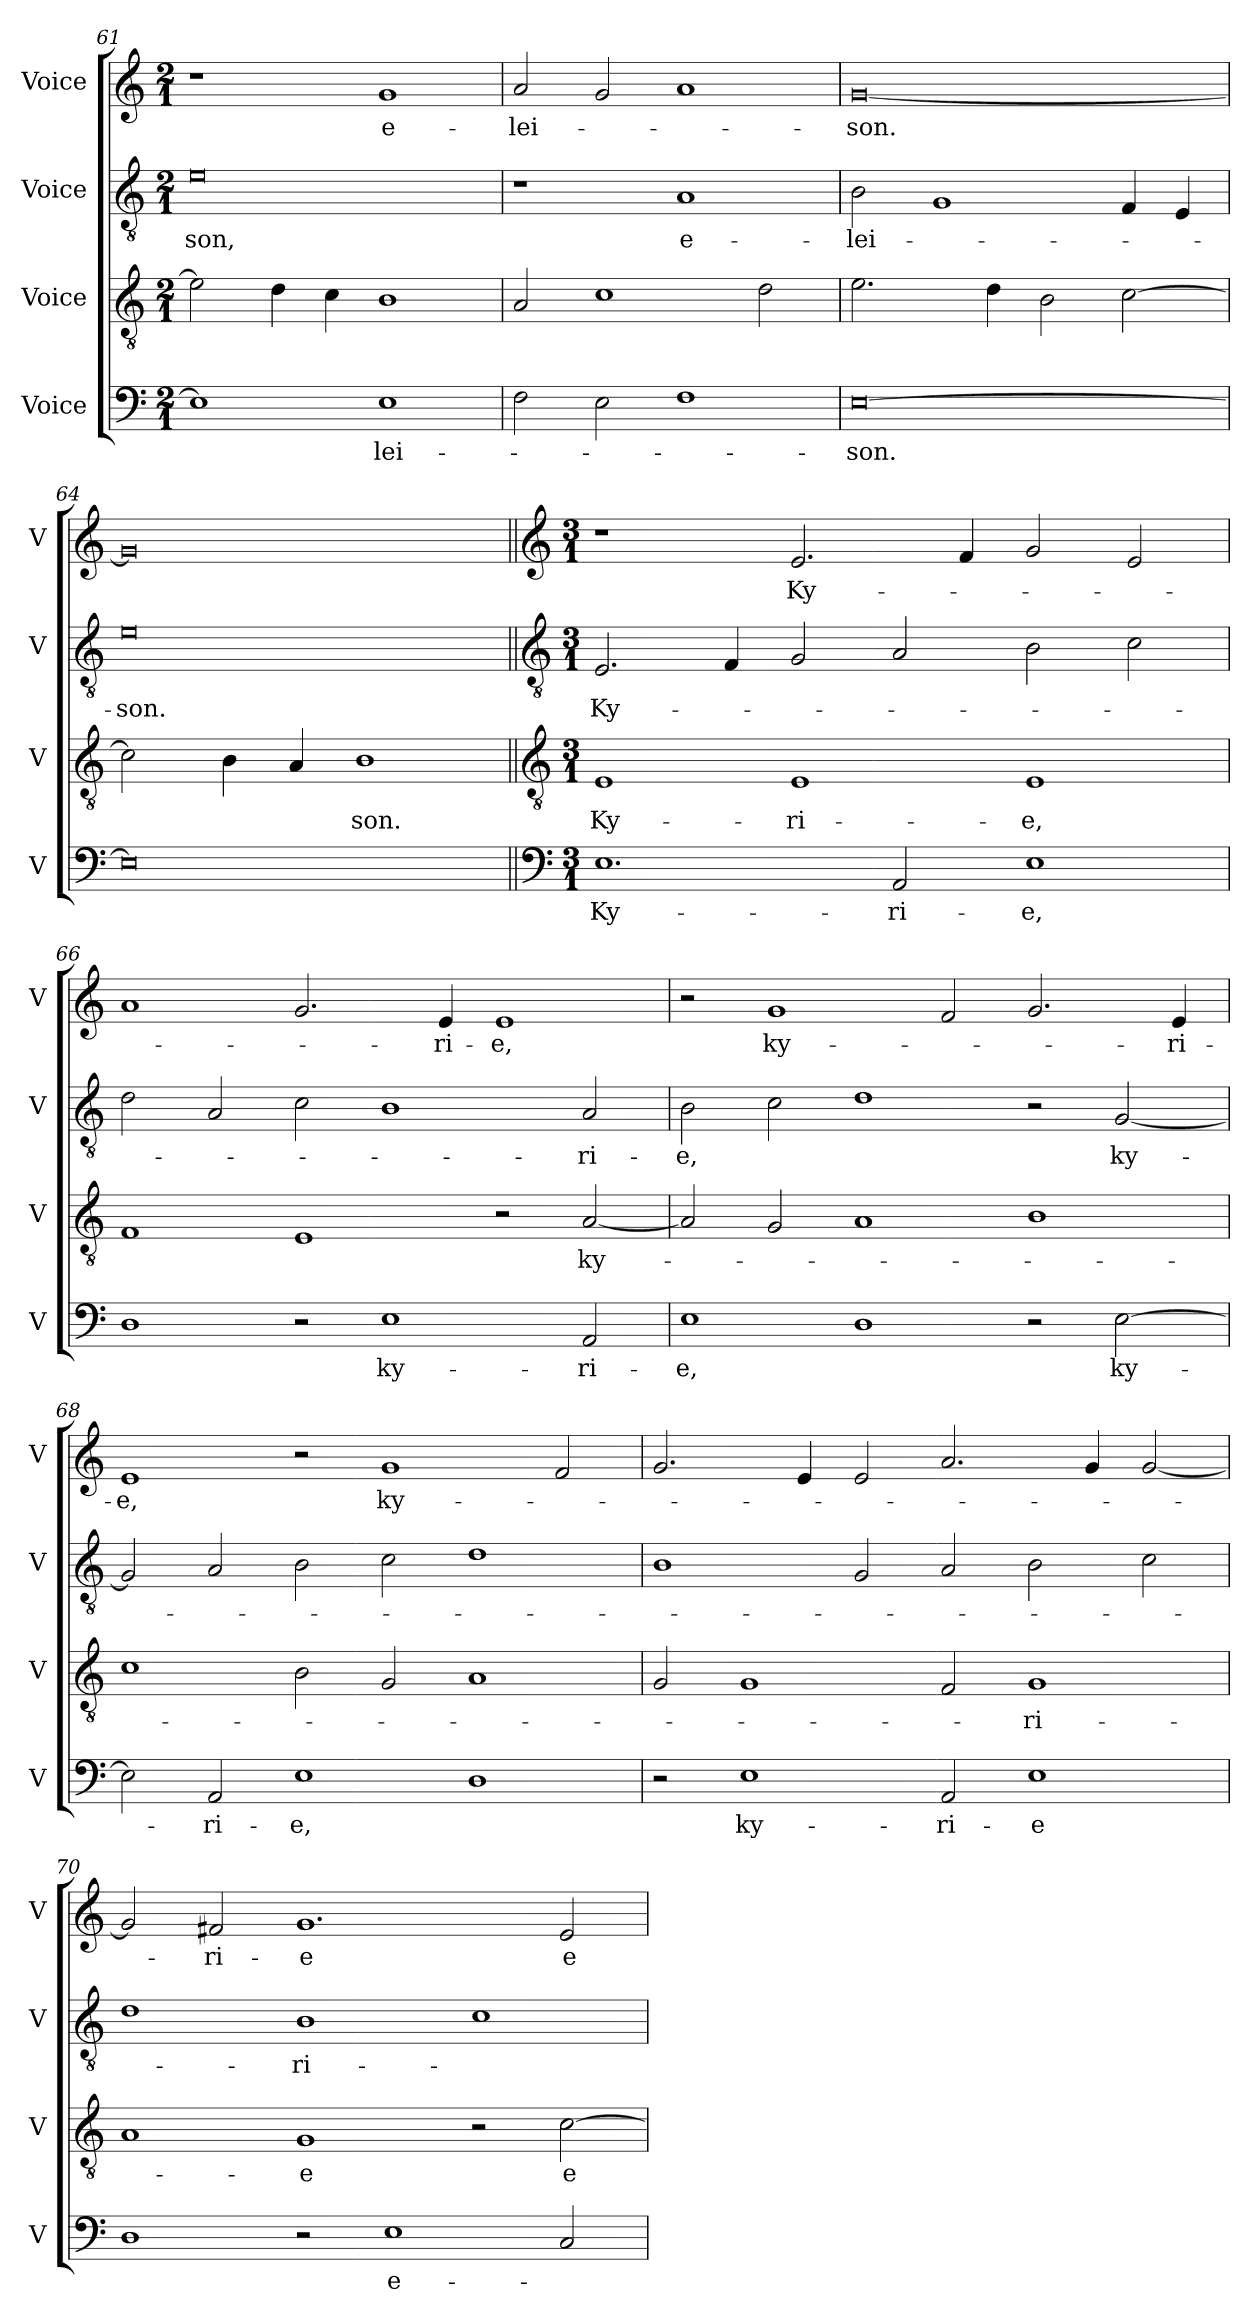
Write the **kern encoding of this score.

**kern	**text	**kern	**text	**kern	**text	**kern	**text
*part4	*part4	*part3	*part3	*part2	*part2	*part1	*part1
*staff4	*staff4	*staff3	*staff3	*staff2	*staff2	*staff1	*staff1
*I"Voice	*	*I"Voice	*	*I"Voice	*	*I"Voice	*
*I'V	*	*I'V	*	*I'V	*	*I'V	*
*clefF4	*	*clefGv2	*	*clefGv2	*	*clefG2	*
*k[]	*	*k[]	*	*k[]	*	*k[]	*
*M2/1	*	*M2/1	*	*M2/1	*	*M2/1	*
=61	=61	=61	=61	=61	=61	=61	=61
!	!	!	!	!	!LO:LY:b	!	!
1E]	.	2e\]	.	0e	-son,	1r	.
.	.	4d\	.	.	.	.	.
.	.	4c\	.	.	.	.	.
!	!LO:LY:b	!	!	!	!	!	!LO:LY:b
1E	-lei-	1B	.	.	.	1g	e-
=62	=62	=62	=62	=62	=62	=62	=62
!	!	!	!	!	!	!	!LO:LY:b
2F\	.	2A/	.	1r	.	2a/	-lei-
2E\	.	1c	.	.	.	2g/	.
!	!	!	!	!	!LO:LY:b	!	!
1F	.	.	.	1A	e-	1a	.
.	.	2d\	.	.	.	.	.
!!LO:LB:g=z
=63	=63	=63	=63	=63	=63	=63	=63
!	!LO:LY:b	!	!	!	!LO:LY:b	!	!LO:LY:b
[0E	-son.	2.e\	.	2B\	-lei-	[0g	-son.
.	.	.	.	1G	.	.	.
.	.	4d\	.	.	.	.	.
.	.	2B\	.	.	.	.	.
.	.	[2c\	.	4F/	.	.	.
.	.	.	.	4E/	.	.	.
=64	=64	=64	=64	=64	=64	=64	=64
!	!	!	!	!	!LO:LY:b	!	!
0E]	.	2c\]	.	0e	-son.	0g]	.
.	.	4B\	.	.	.	.	.
.	.	4A/	.	.	.	.	.
!	!	!	!LO:LY:b	!	!	!	!
.	.	1B	-son.	.	.	.	.
=65||	=65||	=65||	=65||	=65||	=65||	=65||	=65||
*clefF4	*	*clefGv2	*	*clefGv2	*	*clefG2	*
*M3/1	*	*M3/1	*	*M3/1	*	*M3/1	*
!	!LO:LY:b	!	!LO:LY:b	!	!LO:LY:b	!	!
1.E	Ky-	1E	Ky-	2.E/	Ky-	1r	.
.	.	.	.	4F/	.	.	.
!	!	!	!LO:LY:b	!	!	!	!LO:LY:b
.	.	1E	-ri-	2G/	.	2.e/	Ky-
!	!LO:LY:b	!	!	!	!	!	!
2AA/	-ri-	.	.	2A/	.	.	.
.	.	.	.	.	.	4f/	.
!	!LO:LY:b	!	!LO:LY:b	!	!	!	!
1E	-e,	1E	-e,	2B\	.	2g/	.
.	.	.	.	2c\	.	2e/	.
!!LO:LB:g=z
=66	=66	=66	=66	=66	=66	=66	=66
1D	.	1F	.	2d\	.	1a	.
.	.	.	.	2A/	.	.	.
2r	.	1E	.	2c\	.	2.g/	.
!	!LO:LY:b	!	!	!	!	!	!
1E	ky-	.	.	1B	.	.	.
!	!	!	!	!	!	!	!LO:LY:b
.	.	.	.	.	.	4e/	-ri-
!	!	!	!	!	!	!	!LO:LY:b
.	.	2r	.	.	.	1e	-e,
!	!LO:LY:b	!	!LO:LY:b	!	!LO:LY:b	!	!
2AA/	-ri-	[2A/	ky-	2A/	-ri-	.	.
=67	=67	=67	=67	=67	=67	=67	=67
!	!LO:LY:b	!	!	!	!LO:LY:b	!	!
1E	-e,	2A/]	.	2B\	-e,	2r	.
!	!	!	!	!	!	!	!LO:LY:b
.	.	2G/	.	2c\	.	1g	ky-
1D	.	1A	.	1d	.	.	.
.	.	.	.	.	.	2f/	.
2r	.	1B	.	2r	.	2.g/	.
!	!LO:LY:b	!	!	!	!LO:LY:b	!	!
[2E\	ky-	.	.	[2G/	ky-	.	.
!	!	!	!	!	!	!	!LO:LY:b
.	.	.	.	.	.	4e/	-ri-
!!LO:PB:g=z
=68	=68	=68	=68	=68	=68	=68	=68
!	!	!	!	!	!	!	!LO:LY:b
2E\]	.	1c	.	2G/]	.	1e	-e,
!	!LO:LY:b	!	!	!	!	!	!
2AA/	-ri-	.	.	2A/	.	.	.
!	!LO:LY:b	!	!	!	!	!	!
1E	-e,	2B\	.	2B\	.	2r	.
!	!	!	!	!	!	!	!LO:LY:b
.	.	2G/	.	2c\	.	1g	ky-
1D	.	1A	.	1d	.	.	.
.	.	.	.	.	.	2f/	.
=69	=69	=69	=69	=69	=69	=69	=69
2r	.	2G/	.	1B	.	2.g/	.
!	!LO:LY:b	!	!	!	!	!	!
1E	ky-	1G	.	.	.	.	.
.	.	.	.	.	.	4e/	.
.	.	.	.	2G/	.	2e/	.
!	!LO:LY:b	!	!	!	!	!	!
2AA/	-ri-	2F/	.	2A/	.	2.a/	.
!	!LO:LY:b	!	!LO:LY:b	!	!	!	!
1E	-e	1G	-ri-	2B\	.	.	.
.	.	.	.	.	.	4g/	.
.	.	.	.	2c\	.	[2g/	.
!!LO:LB:g=z
=70	=70	=70	=70	=70	=70	=70	=70
1D	.	1A	.	1d	.	2g/]	.
!	!	!	!	!	!	!	!LO:LY:b
.	.	.	.	.	.	2f#X/	-ri-
!	!	!	!LO:LY:b	!	!LO:LY:b	!	!LO:LY:b
2r	.	1G	-e	1B	-ri-	1.g	-e
!	!LO:LY:b	!	!	!	!	!	!
1E	e-	.	.	.	.	.	.
.	.	2r	.	1c	.	.	.
!	!	!	!LO:LY:b	!	!	!	!LO:LY:b
2C/	.	[2c\	e-	.	.	2e/	e-
=	=	=	=	=	=	=	=
*-	*-	*-	*-	*-	*-	*-	*-
